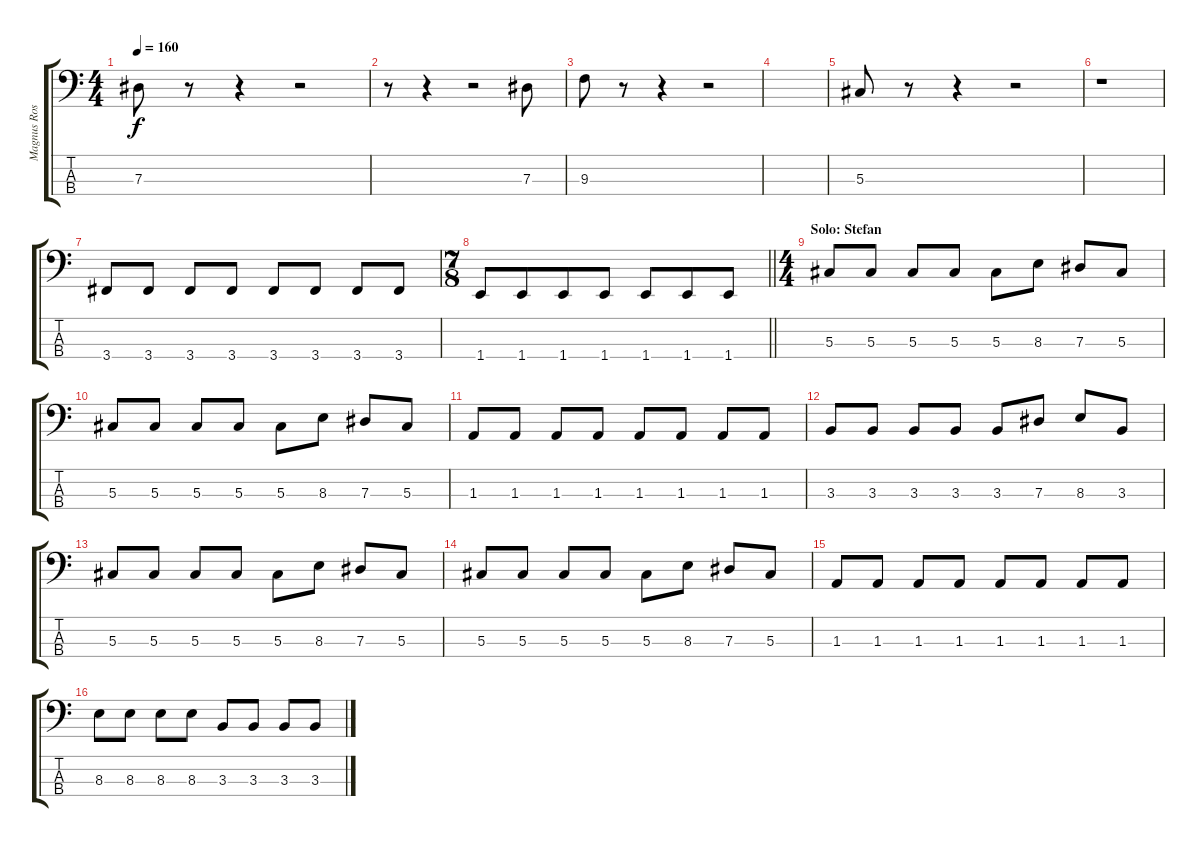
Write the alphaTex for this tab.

\track ("Magnus Rosén" "Magnus Ros") {instrument electricbassfinger}
\staff {score tabs}
\tuning (Gb2 Db2 Ab1 Eb1) {hide}
\ts (4 4)
\tempo 160
\clef f4
\ks c
7.3.8{dy f} r.8 r.4 r.2 |
r.8 r.4 r.2 7.3.8 |
9.3.8 r.8 r.4 r.2 |
|
5.3.8 r.8 r.4 r.2 |
r.1 |
3.4.8 3.4.8 3.4.8 3.4.8 3.4.8 3.4.8 3.4.8 3.4.8 |
\ts (7 8)
\barLineRight lightlight
1.4.8 1.4.8 1.4.8 1.4.8 1.4.8 1.4.8 1.4.8 |
\ts (4 4)
\section ("" "Solo: Stefan")
5.3.8 5.3.8 5.3.8 5.3.8 5.3.8 8.3.8 7.3.8 5.3.8 |
5.3.8 5.3.8 5.3.8 5.3.8 5.3.8 8.3.8 7.3.8 5.3.8 |
1.3.8 1.3.8 1.3.8 1.3.8 1.3.8 1.3.8 1.3.8 1.3.8 |
3.3.8 3.3.8 3.3.8 3.3.8 3.3.8 7.3.8 8.3.8 3.3.8 |
5.3.8 5.3.8 5.3.8 5.3.8 5.3.8 8.3.8 7.3.8 5.3.8 |
5.3.8 5.3.8 5.3.8 5.3.8 5.3.8 8.3.8 7.3.8 5.3.8 |
1.3.8 1.3.8 1.3.8 1.3.8 1.3.8 1.3.8 1.3.8 1.3.8 |
8.3.8 8.3.8 8.3.8 8.3.8 3.3.8 3.3.8 3.3.8 3.3.8
